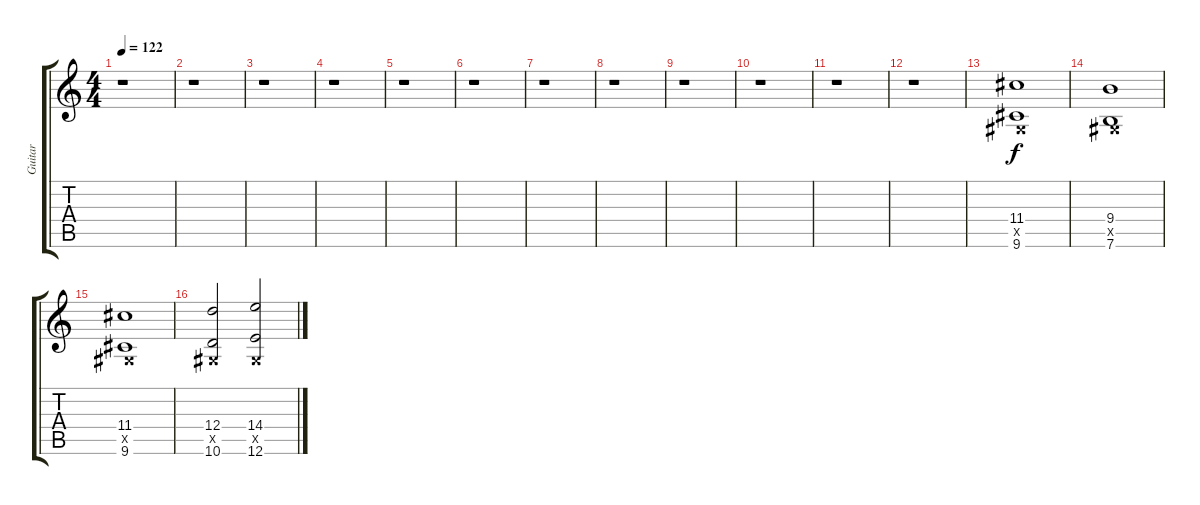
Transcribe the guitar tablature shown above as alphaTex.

\track ("Guitar" "Guitar") {instrument distortionguitar}
\staff {score tabs}
\tuning (E4 B3 G3 D3 A2 E2) {hide}
\ts (4 4)
\tempo 122
\clef g2
\ks c
r.1{dy f instrument distortionguitar} |
r.1 |
r.1 |
r.1 |
r.1 |
r.1 |
r.1 |
r.1 |
r.1 |
r.1 |
r.1 |
r.1 |
(11.4 -1.5{x} 9.6).1 |
(9.4 -1.5{x} 7.6).1 |
(11.4 -1.5{x} 9.6).1 |
(12.4 -1.5{x} 10.6).2 (14.4 -1.5{x} 12.6).2
